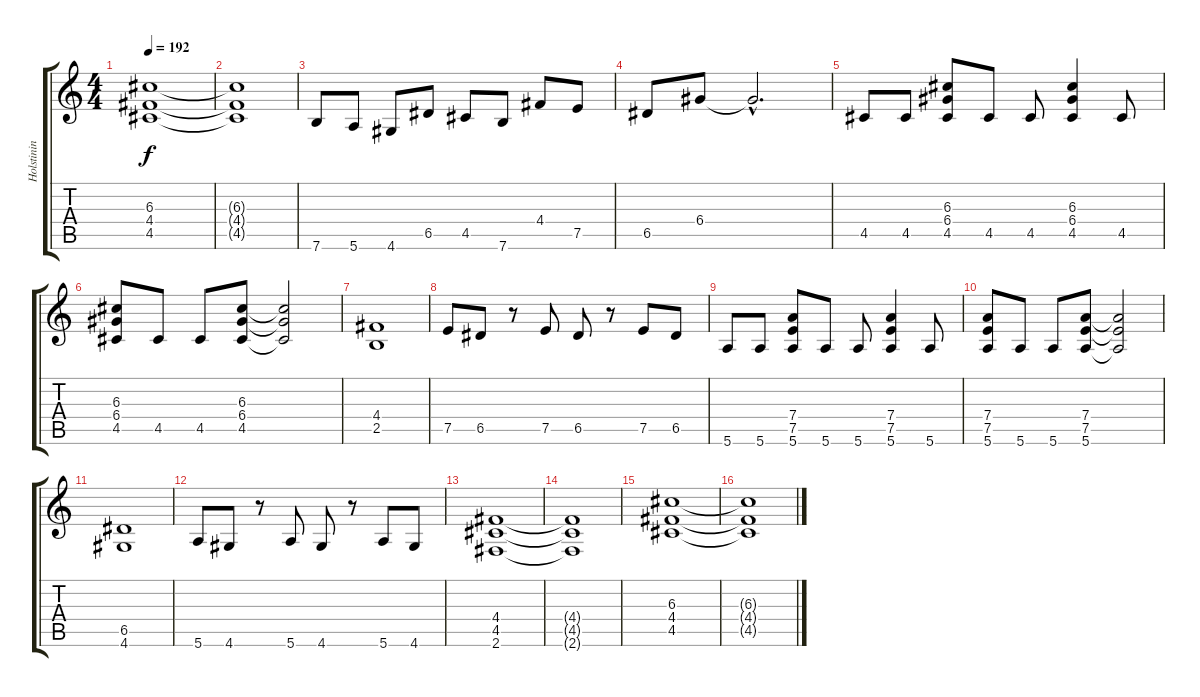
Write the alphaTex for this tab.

\track ("Holstinin 1" "Holstinin ") {instrument overdrivenguitar}
\staff {score tabs}
\tuning (E4 B3 G3 D3 A2 E2) {hide}
\ts (4 4)
\tempo 192
\clef g2
\ks c
(6.3 4.4 4.5).1{dy f} |
(6.3{t} 4.4{t} 4.5{t}).1 |
7.6.8 5.6.8 4.6.8 6.5.8 4.5.8 7.6.8 4.4.8 7.5.8 |
6.5.8 6.4.8 6.4{hac t}.2{d} |
4.5.8 4.5.8 (6.3 6.4 4.5).8 4.5.8 4.5.8 (6.3 6.4 4.5).4 4.5.8 |
(6.3 6.4 4.5).8 4.5.8 4.5.8 (6.3 6.4 4.5).8 (6.3{t} 6.4{t} 4.5{t}).2 |
(4.4 2.5).1 |
7.5.8 6.5.8 r.8 7.5.8 6.5.8 r.8 7.5.8 6.5.8 |
5.6.8 5.6.8 (7.4 7.5 5.6).8 5.6.8 5.6.8 (7.4 7.5 5.6).4 5.6.8 |
(7.4 7.5 5.6).8 5.6.8 5.6.8 (7.4 7.5 5.6).8 (7.4{t} 7.5{t} 5.6{t}).2 |
(6.5 4.6).1 |
5.6.8 4.6.8 r.8 5.6.8 4.6.8 r.8 5.6.8 4.6.8 |
(4.4 4.5 2.6).1 |
(4.4{t} 4.5{t} 2.6{t}).1 |
(6.3 4.4 4.5).1 |
(6.3{t} 4.4{t} 4.5{t}).1
